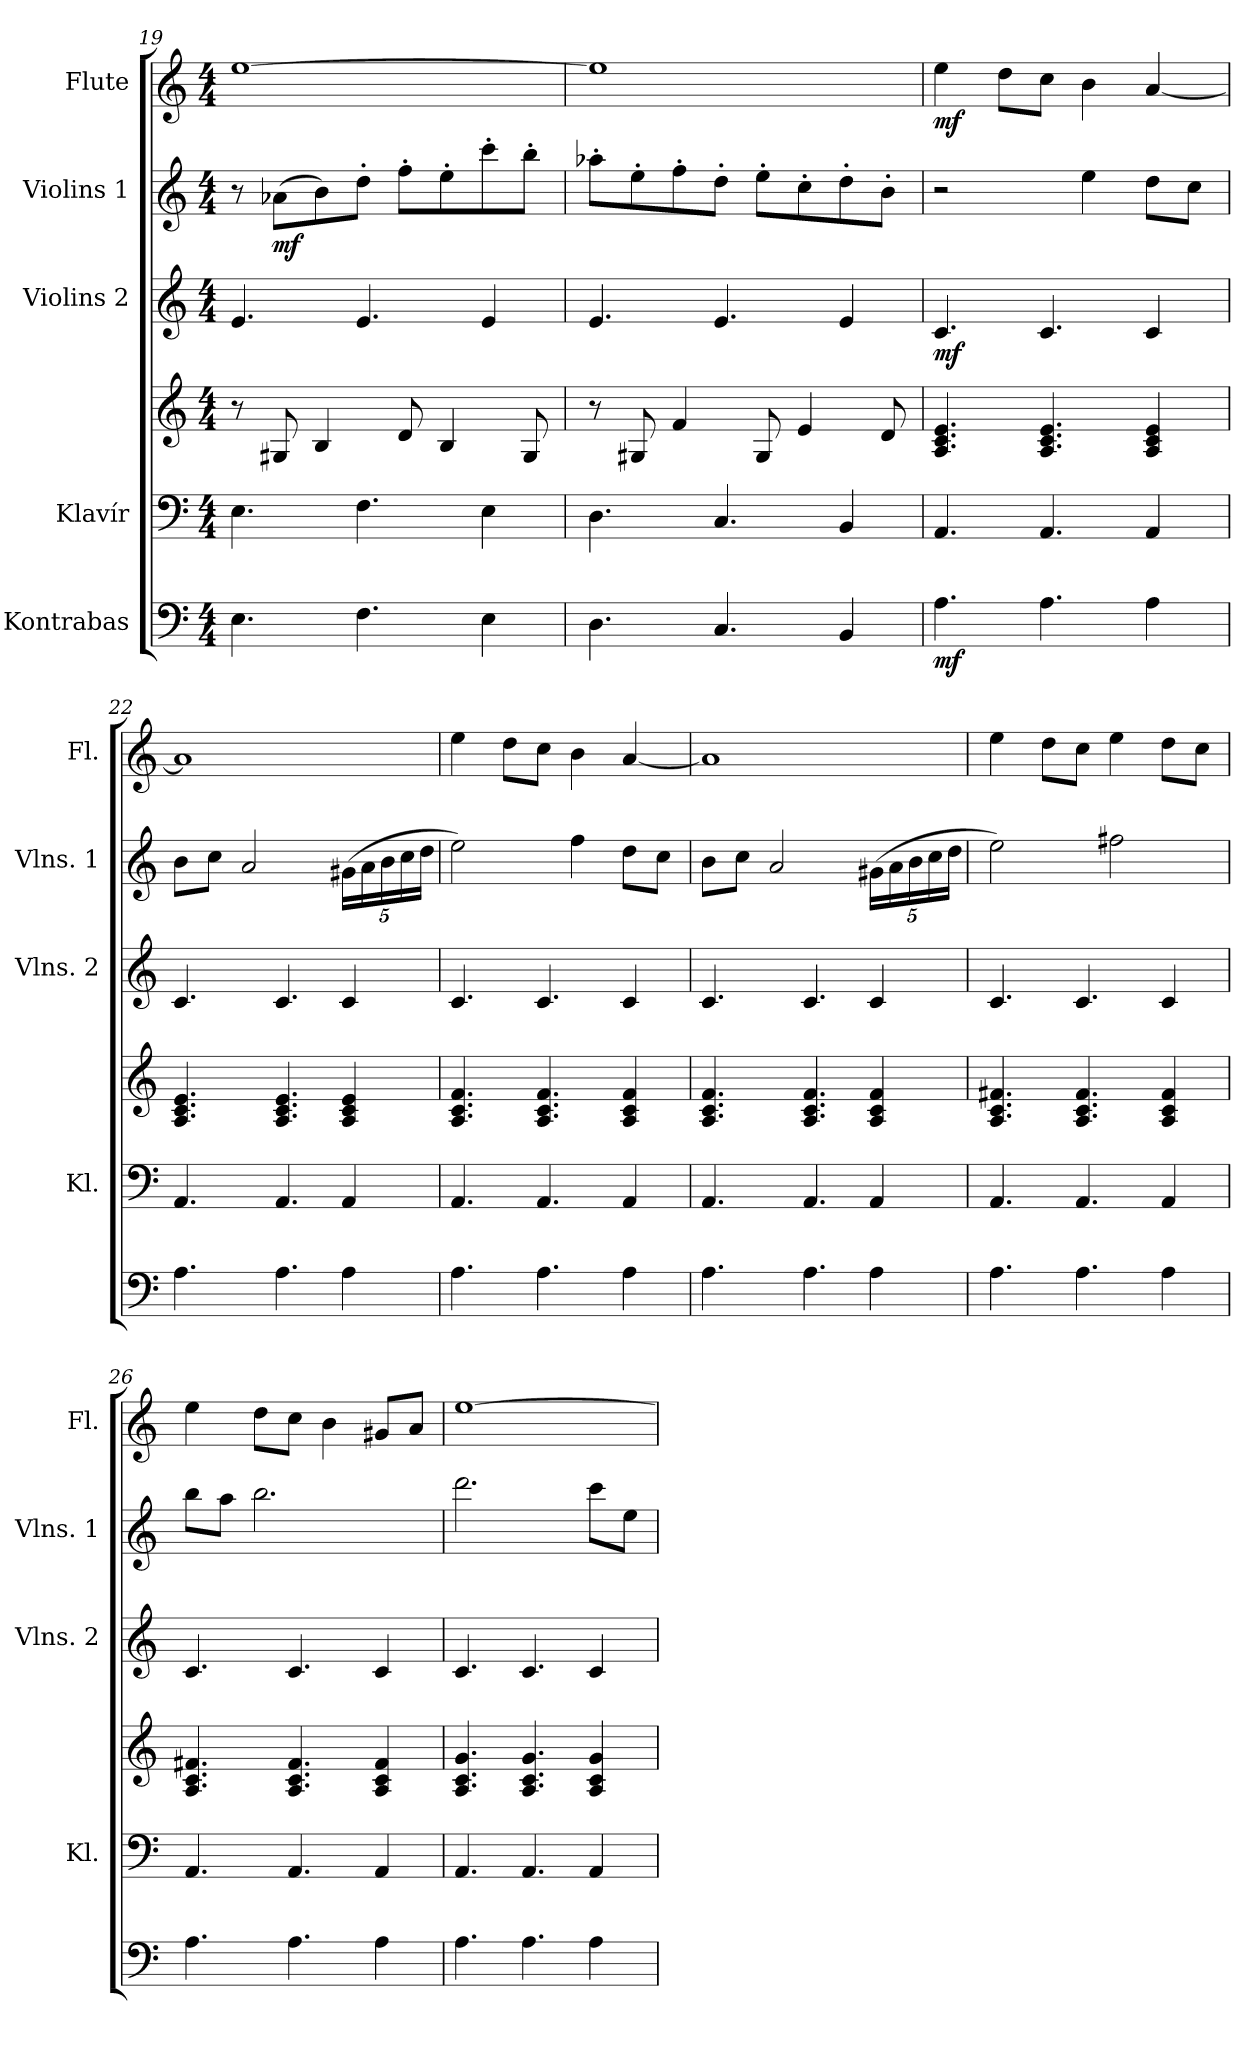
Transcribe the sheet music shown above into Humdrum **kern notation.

**kern	**dynam	**kern	**kern	**dynam	**kern	**dynam	**kern	**dynam	**kern	**dynam
*part5	*part5	*part4	*part4	*part4	*part3	*part3	*part2	*part2	*part1	*part1
*staff6	*staff6	*staff5	*staff4	*staff4/5	*staff3	*staff3	*staff2	*staff2	*staff1	*staff1
*I"Kontrabas	*	*I"Klavír	*	*	*I"Violins 2	*	*I"Violins 1	*	*I"Flute	*
*	*	*I'Kl.	*	*	*I'Vlns. 2	*	*I'Vlns. 1	*	*I'Fl.	*
*clefF4	*	*clefF4	*clefG2	*	*clefG2	*	*clefG2	*	*clefG2	*
*ITrd7c12	*	*	*	*	*	*	*	*	*	*
*k[]	*	*k[]	*k[]	*	*k[]	*	*k[]	*	*k[]	*
*M4/4	*	*M4/4	*M4/4	*	*M4/4	*	*M4/4	*	*M4/4	*
=19	=19	=19	=19	=19	=19	=19	=19	=19	=19	=19
4.EE\	.	4.E\	8r	.	4.e/	.	8r	.	[1ee	.
!	!	!	!	!	!	!	!	!LO:DY:b	!	!
.	.	.	8G#X/	.	.	.	(8a-X\L	mf	.	.
.	.	.	4B/	.	.	.	8b\)	.	.	.
4.FF\	.	4.F\	.	.	4.e/	.	8dd'\J	.	.	.
.	.	.	8d/	.	.	.	8ff'\L	.	.	.
.	.	.	4B/	.	.	.	8ee'\	.	.	.
4EE\	.	4E\	.	.	4e/	.	8ccc'\	.	.	.
.	.	.	8G#/	.	.	.	8bb'\J	.	.	.
=20	=20	=20	=20	=20	=20	=20	=20	=20	=20	=20
4.DD\	.	4.D\	8r	.	4.e/	.	8aa-X'\L	.	1ee]	.
.	.	.	8G#X/	.	.	.	8ee'\	.	.	.
.	.	.	4f/	.	.	.	8ff'\	.	.	.
4.CC/	.	4.C/	.	.	4.e/	.	8dd'\J	.	.	.
.	.	.	8G#/	.	.	.	8ee'\L	.	.	.
.	.	.	4e/	.	.	.	8cc'\	.	.	.
4BBB/	.	4BB/	.	.	4e/	.	8dd'\	.	.	.
.	.	.	8d/	.	.	.	8b'\J	.	.	.
!!LO:PB:g=z
=21	=21	=21	=21	=21	=21	=21	=21	=21	=21	=21
!	!LO:DY:b	!	!	!LO:DY:b=2	!	!	!	!	!	!
!	!	!	!	!LO:DY:n=1:b	!	!LO:DY:b	!	!	!	!LO:DY:b
4.AA\	mf	4.AA/	4.A/ 4.c/ 4.e/	mf mf	4.c/	mf	2r	.	4ee\	mf
.	.	.	.	.	.	.	.	.	8dd\L	.
4.AA\	.	4.AA/	4.A/ 4.c/ 4.e/	.	4.c/	.	.	.	8cc\J	.
.	.	.	.	.	.	.	4ee\	.	4b\	.
4AA\	.	4AA/	4A/ 4c/ 4e/	.	4c/	.	8dd\L	.	[4a/	.
.	.	.	.	.	.	.	8cc\J	.	.	.
=22	=22	=22	=22	=22	=22	=22	=22	=22	=22	=22
4.AA\	.	4.AA/	4.A/ 4.c/ 4.e/	.	4.c/	.	8b\L	.	1a]	.
.	.	.	.	.	.	.	8cc\J	.	.	.
.	.	.	.	.	.	.	2a/	.	.	.
4.AA\	.	4.AA/	4.A/ 4.c/ 4.e/	.	4.c/	.	.	.	.	.
*	*	*	*	*	*	*	*Xbrackettup	*	*	*
4AA\	.	4AA/	4A/ 4c/ 4e/	.	4c/	.	(20g#X\LL	.	.	.
.	.	.	.	.	.	.	20a\	.	.	.
.	.	.	.	.	.	.	20b\	.	.	.
.	.	.	.	.	.	.	20cc\	.	.	.
.	.	.	.	.	.	.	20dd\JJ	.	.	.
=23	=23	=23	=23	=23	=23	=23	=23	=23	=23	=23
4.AA\	.	4.AA/	4.A/ 4.c/ 4.f/	.	4.c/	.	2ee\)	.	4ee\	.
.	.	.	.	.	.	.	.	.	8dd\L	.
4.AA\	.	4.AA/	4.A/ 4.c/ 4.f/	.	4.c/	.	.	.	8cc\J	.
.	.	.	.	.	.	.	4ff\	.	4b\	.
4AA\	.	4AA/	4A/ 4c/ 4f/	.	4c/	.	8dd\L	.	[4a/	.
.	.	.	.	.	.	.	8cc\J	.	.	.
=24	=24	=24	=24	=24	=24	=24	=24	=24	=24	=24
4.AA\	.	4.AA/	4.A/ 4.c/ 4.f/	.	4.c/	.	8b\L	.	1a]	.
.	.	.	.	.	.	.	8cc\J	.	.	.
.	.	.	.	.	.	.	2a/	.	.	.
4.AA\	.	4.AA/	4.A/ 4.c/ 4.f/	.	4.c/	.	.	.	.	.
4AA\	.	4AA/	4A/ 4c/ 4f/	.	4c/	.	(20g#X\LL	.	.	.
.	.	.	.	.	.	.	20a\	.	.	.
.	.	.	.	.	.	.	20b\	.	.	.
.	.	.	.	.	.	.	20cc\	.	.	.
.	.	.	.	.	.	.	20dd\JJ	.	.	.
=25	=25	=25	=25	=25	=25	=25	=25	=25	=25	=25
4.AA\	.	4.AA/	4.A/ 4.c/ 4.f#X/	.	4.c/	.	2ee\)	.	4ee\	.
.	.	.	.	.	.	.	.	.	8dd\L	.
4.AA\	.	4.AA/	4.A/ 4.c/ 4.f#/	.	4.c/	.	.	.	8cc\J	.
.	.	.	.	.	.	.	2ff#X\	.	4ee\	.
4AA\	.	4AA/	4A/ 4c/ 4f#/	.	4c/	.	.	.	8dd\L	.
.	.	.	.	.	.	.	.	.	8cc\J	.
=26	=26	=26	=26	=26	=26	=26	=26	=26	=26	=26
4.AA\	.	4.AA/	4.A/ 4.c/ 4.f#X/	.	4.c/	.	8bb\L	.	4ee\	.
.	.	.	.	.	.	.	8aa\J	.	.	.
.	.	.	.	.	.	.	2.bb\	.	8dd\L	.
4.AA\	.	4.AA/	4.A/ 4.c/ 4.f#/	.	4.c/	.	.	.	8cc\J	.
.	.	.	.	.	.	.	.	.	4b\	.
4AA\	.	4AA/	4A/ 4c/ 4f#/	.	4c/	.	.	.	8g#X/L	.
.	.	.	.	.	.	.	.	.	8a/J	.
=27	=27	=27	=27	=27	=27	=27	=27	=27	=27	=27
4.AA\	.	4.AA/	4.A/ 4.c/ 4.g/	.	4.c/	.	2.ddd\	.	[1ee	.
4.AA\	.	4.AA/	4.A/ 4.c/ 4.g/	.	4.c/	.	.	.	.	.
4AA\	.	4AA/	4A/ 4c/ 4g/	.	4c/	.	8ccc\L	.	.	.
.	.	.	.	.	.	.	8ee\J	.	.	.
=	=	=	=	=	=	=	=	=	=	=
*-	*-	*-	*-	*-	*-	*-	*-	*-	*-	*-
